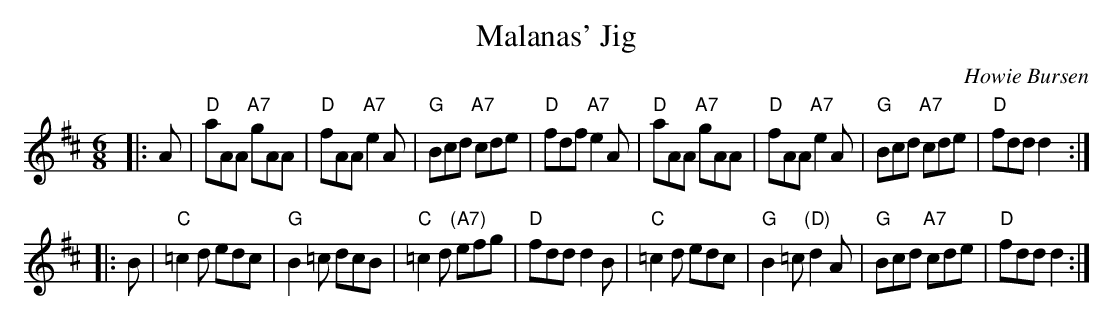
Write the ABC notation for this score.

X:1
T: Malanas' Jig
C: Howie Bursen
M: 6/8
L: 1/8
K: D
|: A \
| "D"aAA "A7"gAA | "D"fAA "A7"e2A | "G"Bcd "A7"cde | "D"fdf "A7"e2A \
| "D"aAA "A7"gAA | "D"fAA "A7"e2A | "G"Bcd "A7"cde | "D"fdd d2 :|
|: B \
| "C"=c2d edc | "G"B2=c dcB |"C"=c2d "(A7)"efg | "D"fdd d2B \
| "C"=c2d edc | "G"B2=c "(D)"d2A | "G"Bcd "A7"cde | "D"fdd d2 :|
